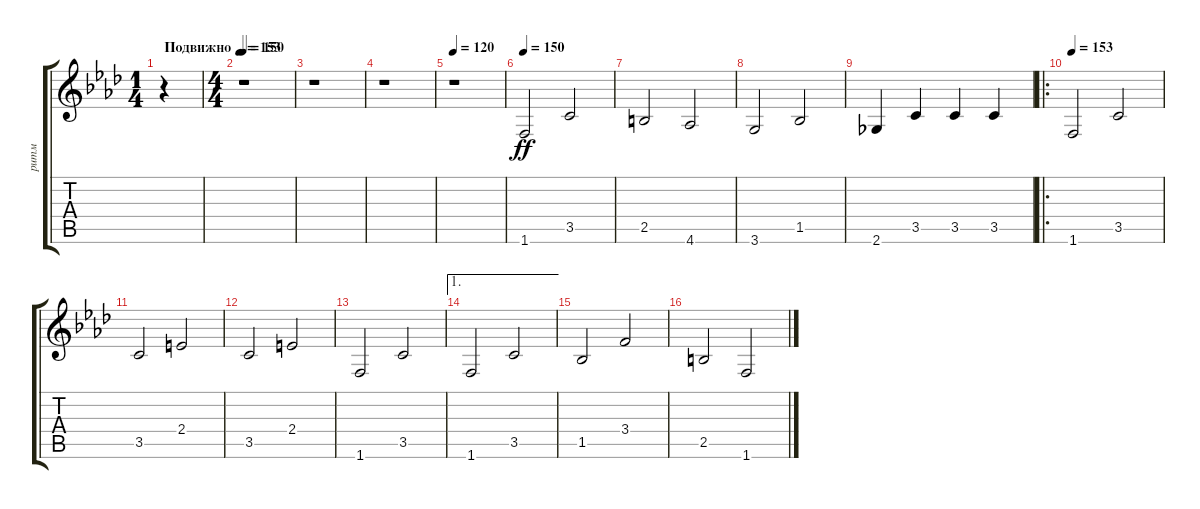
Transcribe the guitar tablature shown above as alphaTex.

\track ("ритм" "ритм") {instrument acousticguitarsteel}
\staff {score tabs}
\tuning (E4 B3 G3 D3 A2 E2) {hide}
\ts (1 4)
\tempo (153 "Подвижно")
\clef g2
\ks fminor
r.4{dy ff instrument acousticguitarsteel} |
\ts (4 4)
\tempo 150
r.1 |
r.1 |
r.1 |
\tempo 120
r.1 |
\tempo 150
1.6.2 3.5.2 |
2.5.2 4.6.2 |
3.6.2 1.5.2 |
2.6.4 3.5.4 3.5.4 3.5.4 |
\ro
\tempo 153
1.6.2 3.5.2 |
3.5.2 2.4.2 |
3.5.2 2.4.2 |
1.6.2 3.5.2 |
\ae 1
1.6.2 3.5.2 |
1.5.2 3.4.2 |
2.5.2 1.6.2
